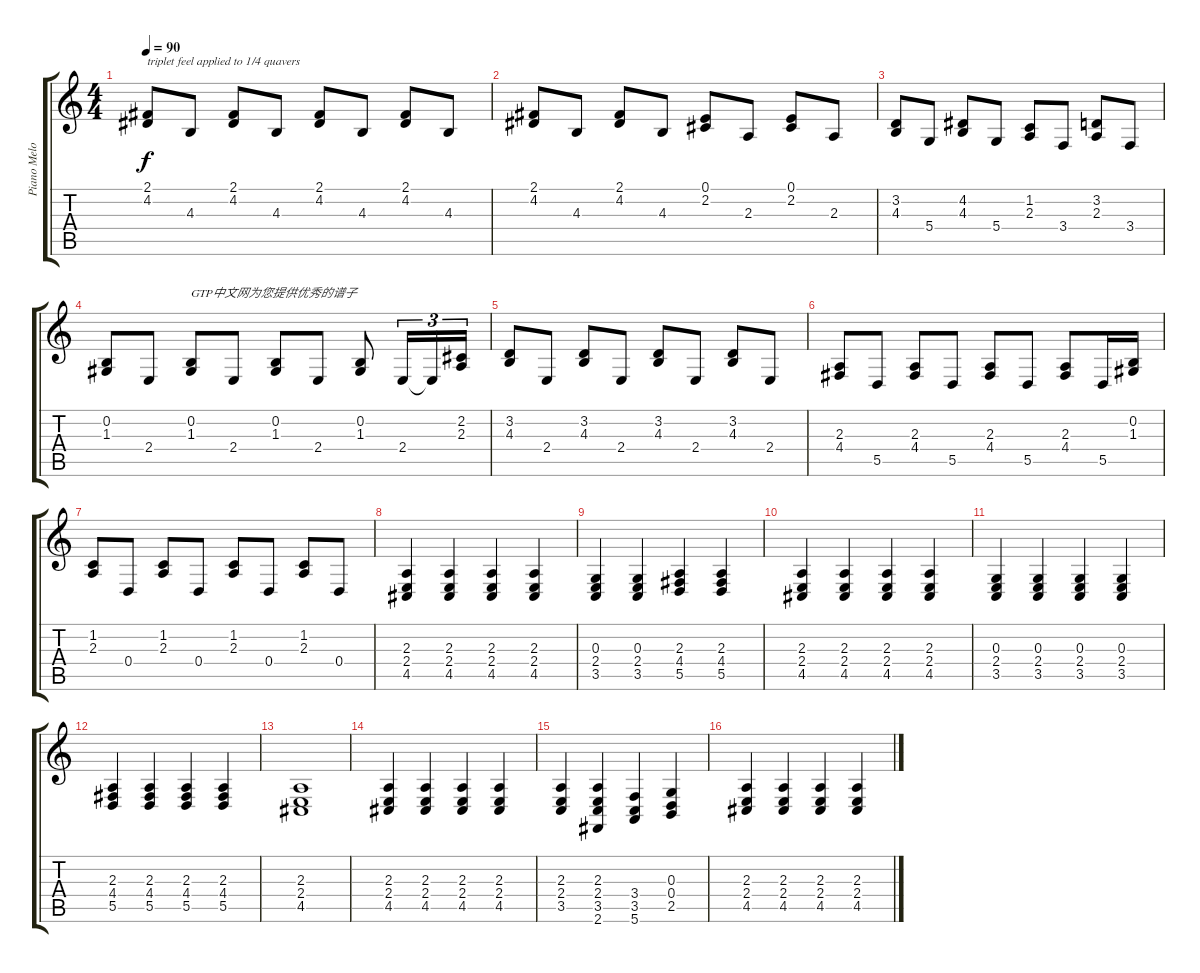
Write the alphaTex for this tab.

\track ("Piano Melody" "Piano Melo") {instrument electricgrandpiano}
\staff {score tabs}
\tuning (E4 B3 G3 D3 A2 E2) {hide}
\ts (4 4)
\tempo 90
\clef g2
\ks c
(2.1 4.2).8{txt "triplet feel applied to 1/4 quavers" dy f instrument electricgrandpiano} 4.3.8 (2.1 4.2).8 4.3.8 (2.1 4.2).8 4.3.8 (2.1 4.2).8 4.3.8 |
(2.1 4.2).8 4.3.8 (2.1 4.2).8 4.3.8 (0.1 2.2).8 2.3.8 (0.1 2.2).8 2.3.8 |
(3.2 4.3).8 5.4.8 (4.2 4.3).8 5.4.8 (1.2 2.3).8 3.4.8 (3.2 2.3).8 3.4.8 |
(0.2 1.3).8 2.4.8 (0.2 1.3).8{txt "GTP中文网为您提供优秀的谱子"} 2.4.8 (0.2 1.3).8 2.4.8 (0.2 1.3).8 2.4.16{tu (3 2)} 2.4{t}.16{tu (3 2)} (2.2 2.3).16{tu (3 2)} |
(3.2 4.3).8 2.4.8 (3.2 4.3).8 2.4.8 (3.2 4.3).8 2.4.8 (3.2 4.3).8 2.4.8 |
(2.3 4.4).8 5.5.8 (2.3 4.4).8 5.5.8 (2.3 4.4).8 5.5.8 (2.3 4.4).8 5.5.16 (0.2 1.3).16 |
(1.2 2.3).8 0.4.8 (1.2 2.3).8 0.4.8 (1.2 2.3).8 0.4.8 (1.2 2.3).8 0.4.8 |
(2.3 2.4 4.5).4 (2.3 2.4 4.5).4 (2.3 2.4 4.5).4 (2.3 2.4 4.5).4 |
(0.3 2.4 3.5).4 (0.3 2.4 3.5).4 (2.3 4.4 5.5).4 (2.3 4.4 5.5).4 |
(2.3 2.4 4.5).4 (2.3 2.4 4.5).4 (2.3 2.4 4.5).4 (2.3 2.4 4.5).4 |
(0.3 2.4 3.5).4 (0.3 2.4 3.5).4 (0.3 2.4 3.5).4 (0.3 2.4 3.5).4 |
(2.3 4.4 5.5).4 (2.3 4.4 5.5).4 (2.3 4.4 5.5).4 (2.3 4.4 5.5).4 |
(2.3 2.4 4.5).1 |
(2.3 2.4 4.5).4 (2.3 2.4 4.5).4 (2.3 2.4 4.5).4 (2.3 2.4 4.5).4 |
(2.3 2.4 3.5).4 (2.3 2.4 3.5 2.6).4 (3.4 3.5 5.6).4 (0.3 0.4 2.5).4 |
(2.3 2.4 4.5).4 (2.3 2.4 4.5).4 (2.3 2.4 4.5).4 (2.3 2.4 4.5).4
